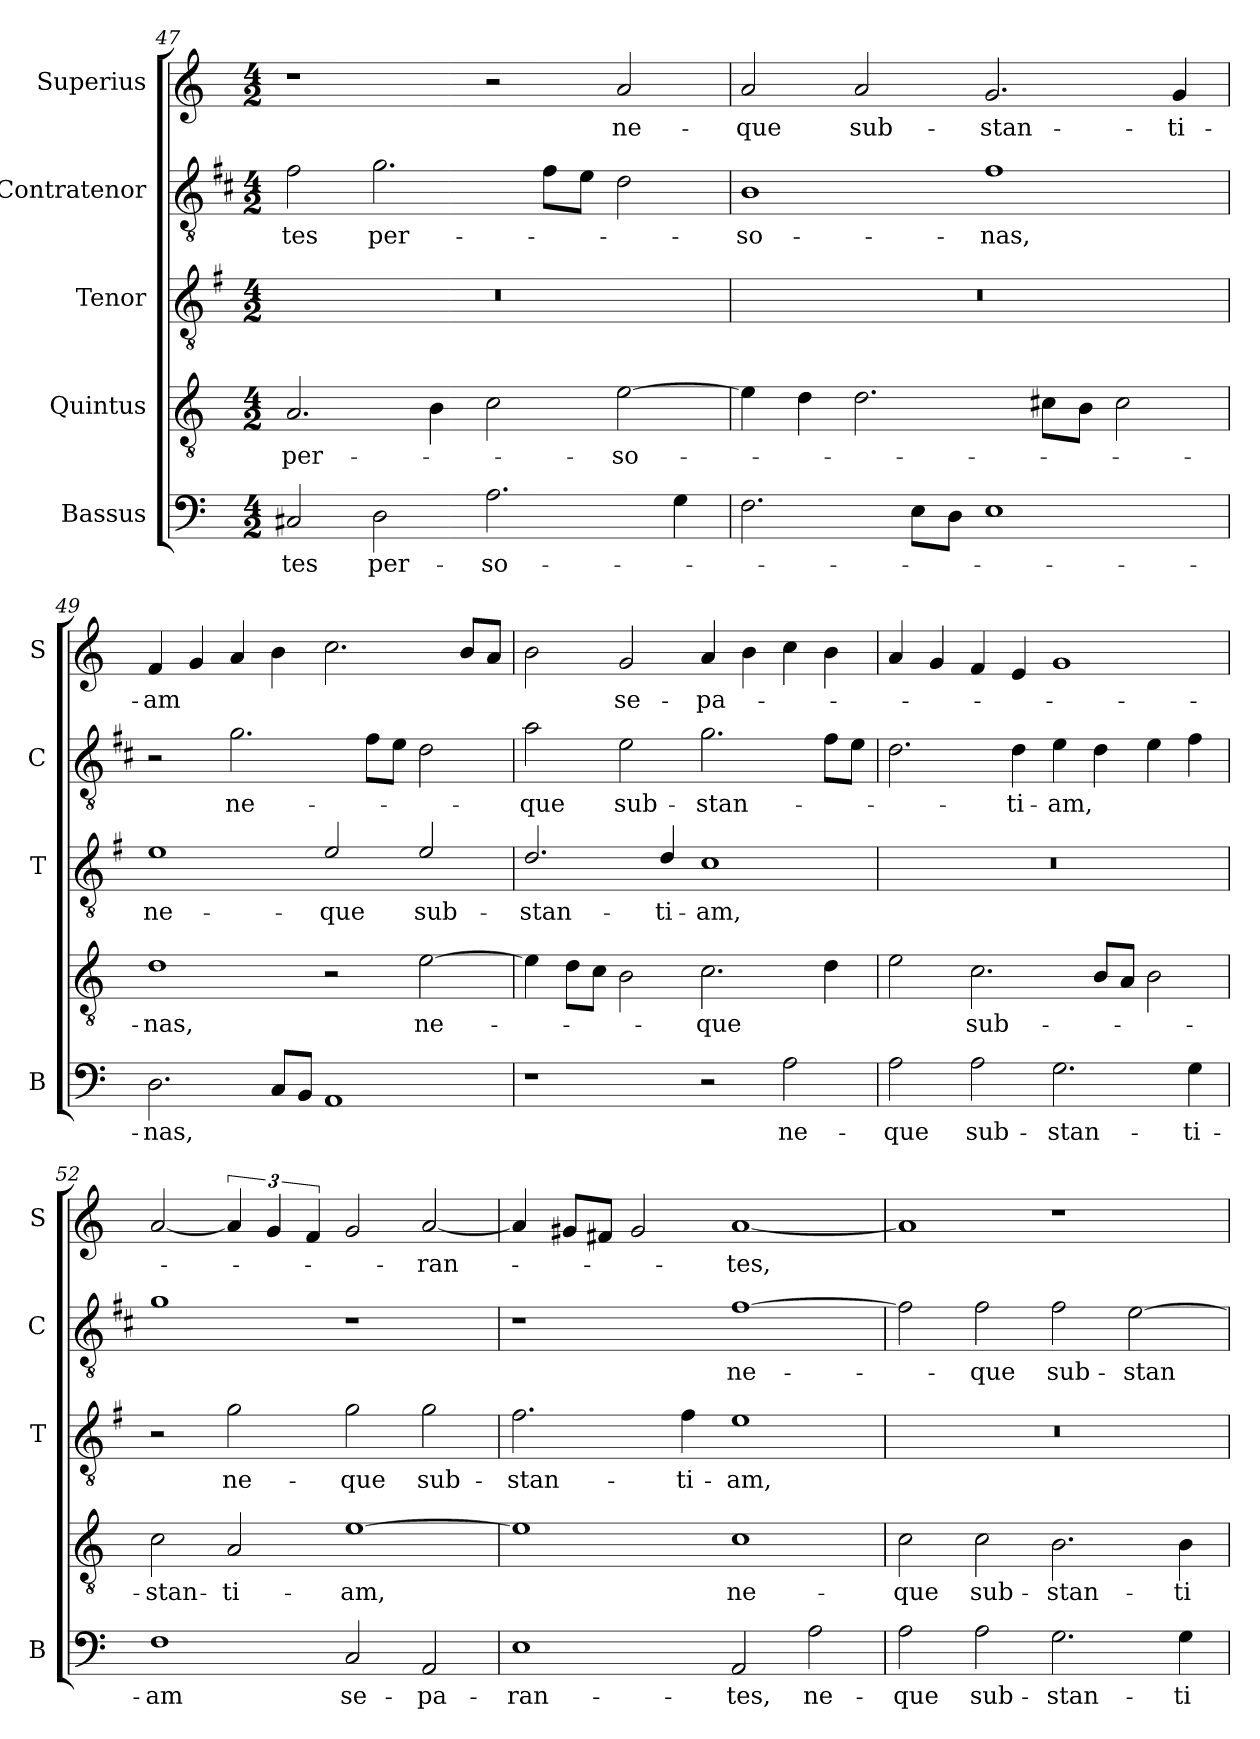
**kern	**text	**kern	**text	**kern	**text	**kern	**text	**kern	**text
*part5	*part5	*part4	*part4	*part3	*part3	*part2	*part2	*part1	*part1
*staff5	*staff5	*staff4	*staff4	*staff3	*staff3	*staff2	*staff2	*staff1	*staff1
*I"Bassus	*	*I"Quintus	*	*I"Tenor	*	*I"Contratenor	*	*I"Superius	*
*I'B	*	*	*	*I'T	*	*I'C	*	*I'S	*
*clefF4	*	*clefGv2	*	*clefGv2	*	*clefGv2	*	*clefG2	*
*	*	*	*	*ITrd4c7	*	*ITrd1c2	*	*	*
*k[]	*	*k[]	*	*k[]	*	*k[]	*	*k[]	*
*C:	*	*C:	*	*C:	*	*C:	*	*C:	*
*M4/2	*	*M4/2	*	*M4/2	*	*M4/2	*	*M4/2	*
=47	=47	=47	=47	=47	=47	=47	=47	=47	=47
!	!LO:LY:b	!	!LO:LY:b	!	!	!	!LO:LY:b	!	!
2C#X/	-tes	2.A/	per-	0r	.	2e\	-tes	1r	.
!	!LO:LY:b	!	!	!	!	!	!LO:LY:b	!	!
2D\	per-	.	.	.	.	2.f\	per-	.	.
.	.	4B\	.	.	.	.	.	.	.
!	!LO:LY:b	!	!	!	!	!	!	!	!
2.A\	-so-	2c\	.	.	.	.	.	2r	.
.	.	.	.	.	.	8e\L	.	.	.
.	.	.	.	.	.	8d\J	.	.	.
!	!	!	!LO:LY:b	!	!	!	!	!	!LO:LY:b
.	.	[2e\	-so-	.	.	2c\	.	2a/	ne-
4G\	.	.	.	.	.	.	.	.	.
!!LO:PB:g=z
=48	=48	=48	=48	=48	=48	=48	=48	=48	=48
!	!	!	!	!	!	!	!LO:LY:b	!	!LO:LY:b
2.F\	.	4e\]	.	0r	.	1A	-so-	2a/	-que
.	.	4d\	.	.	.	.	.	.	.
!	!	!	!	!	!	!	!	!	!LO:LY:b
.	.	2.d\	.	.	.	.	.	2a/	sub-
8E\L	.	.	.	.	.	.	.	.	.
8D\J	.	.	.	.	.	.	.	.	.
!	!	!	!	!	!	!	!LO:LY:b	!	!LO:LY:b
1E	.	.	.	.	.	1e	-nas,	2.g/	-stan-
.	.	8c#X\L	.	.	.	.	.	.	.
.	.	8B\J	.	.	.	.	.	.	.
.	.	2c#\	.	.	.	.	.	.	.
!	!	!	!	!	!	!	!	!	!LO:LY:b
.	.	.	.	.	.	.	.	4g/	-ti-
=49	=49	=49	=49	=49	=49	=49	=49	=49	=49
!	!LO:LY:b	!	!LO:LY:b	!	!LO:LY:b	!	!	!	!LO:LY:b
2.D\	-nas,	1d	-nas,	1A	ne-	2r	.	4f/	-am
.	.	.	.	.	.	.	.	4g/	.
!	!	!	!	!	!	!	!LO:LY:b	!	!
.	.	.	.	.	.	2.f\	ne-	4a/	.
8C/L	.	.	.	.	.	.	.	4b\	.
8BB/J	.	.	.	.	.	.	.	.	.
!	!	!	!	!	!LO:LY:b	!	!	!	!
1AA	.	2r	.	2A/	-que	.	.	2.cc\	.
.	.	.	.	.	.	8e\L	.	.	.
.	.	.	.	.	.	8d\J	.	.	.
!	!	!	!LO:LY:b	!	!LO:LY:b	!	!	!	!
.	.	[2e\	ne-	2A/	sub-	2c\	.	.	.
.	.	.	.	.	.	.	.	8b/L	.
.	.	.	.	.	.	.	.	8a/J	.
=50	=50	=50	=50	=50	=50	=50	=50	=50	=50
!	!	!	!	!	!LO:LY:b	!	!LO:LY:b	!	!
1r	.	4e\]	.	2.G/	-stan-	2g\	-que	2b\	.
.	.	8d\L	.	.	.	.	.	.	.
.	.	8c\J	.	.	.	.	.	.	.
!	!	!	!	!	!	!	!LO:LY:b	!	!LO:LY:b
.	.	2B\	.	.	.	2d\	sub-	2g/	se-
!	!	!	!	!	!LO:LY:b	!	!	!	!
.	.	.	.	4G/	-ti-	.	.	.	.
!	!	!	!LO:LY:b	!	!LO:LY:b	!	!LO:LY:b	!	!LO:LY:b
2r	.	2.c\	-que	1F	-am,	2.f\	-stan-	4a/	-pa-
.	.	.	.	.	.	.	.	4b\	.
!	!LO:LY:b	!	!	!	!	!	!	!	!
2A\	ne-	.	.	.	.	.	.	4cc\	.
.	.	4d\	.	.	.	8e\L	.	4b\	.
.	.	.	.	.	.	8d\J	.	.	.
=51	=51	=51	=51	=51	=51	=51	=51	=51	=51
!	!LO:LY:b	!	!	!	!	!	!	!	!
2A\	-que	2e\	.	0r	.	2.c\	.	4a/	.
.	.	.	.	.	.	.	.	4g/	.
!	!LO:LY:b	!	!LO:LY:b	!	!	!	!	!	!
2A\	sub-	2.c\	sub-	.	.	.	.	4f/	.
!	!	!	!	!	!	!	!LO:LY:b	!	!
.	.	.	.	.	.	4c\	-ti-	4e/	.
!	!LO:LY:b	!	!	!	!	!	!LO:LY:b	!	!
2.G\	-stan-	.	.	.	.	4d\	-am,	1g	.
.	.	8B/L	.	.	.	4c\	.	.	.
.	.	8A/J	.	.	.	.	.	.	.
.	.	2B\	.	.	.	4d\	.	.	.
!	!LO:LY:b	!	!	!	!	!	!	!	!
4G\	-ti-	.	.	.	.	4e\	.	.	.
=52	=52	=52	=52	=52	=52	=52	=52	=52	=52
!	!LO:LY:b	!	!LO:LY:b	!	!	!	!	!	!
1F	-am	2c\	-stan-	2r	.	1f	.	[2a/	.
!	!	!	!LO:LY:b	!	!LO:LY:b	!	!	!	!
.	.	2A/	-ti-	2c\	ne-	.	.	6a/]	.
.	.	.	.	.	.	.	.	6g/	.
.	.	.	.	.	.	.	.	6f/	.
!	!LO:LY:b	!	!LO:LY:b	!	!LO:LY:b	!	!	!	!
2C/	se-	[1e	-am,	2c\	-que	1r	.	2g/	.
!	!LO:LY:b	!	!	!	!LO:LY:b	!	!	!	!LO:LY:b
2AA/	-pa-	.	.	2c\	sub-	.	.	[2a/	-ran-
=53	=53	=53	=53	=53	=53	=53	=53	=53	=53
!	!LO:LY:b	!	!	!	!LO:LY:b	!	!	!	!
1E	-ran-	1e]	.	2.B\	-stan-	1r	.	4a/]	.
.	.	.	.	.	.	.	.	8g#X/L	.
.	.	.	.	.	.	.	.	8f#X/J	.
.	.	.	.	.	.	.	.	2g#/	.
!	!	!	!	!	!LO:LY:b	!	!	!	!
.	.	.	.	4B\	-ti-	.	.	.	.
!	!LO:LY:b	!	!LO:LY:b	!	!LO:LY:b	!	!LO:LY:b	!	!LO:LY:b
2AA/	-tes,	1c	ne-	1A	-am,	[1e	ne-	[1a	-tes,
!	!LO:LY:b	!	!	!	!	!	!	!	!
2A\	ne-	.	.	.	.	.	.	.	.
!!LO:LB:g=z
=54	=54	=54	=54	=54	=54	=54	=54	=54	=54
!	!LO:LY:b	!	!LO:LY:b	!	!	!	!	!	!
2A\	-que	2c\	-que	0r	.	2e\]	.	1a]	.
!	!LO:LY:b	!	!LO:LY:b	!	!	!	!LO:LY:b	!	!
2A\	sub-	2c\	sub-	.	.	2e\	-que	.	.
!	!LO:LY:b	!	!LO:LY:b	!	!	!	!LO:LY:b	!	!
2.G\	-stan-	2.B\	-stan-	.	.	2e\	sub-	1r	.
!	!	!	!	!	!	!	!LO:LY:b	!	!
.	.	.	.	.	.	[2d\	-stan-	.	.
!	!LO:LY:b	!	!LO:LY:b	!	!	!	!	!	!
4G\	-ti-	4B\	-ti-	.	.	.	.	.	.
=	=	=	=	=	=	=	=	=	=
*-	*-	*-	*-	*-	*-	*-	*-	*-	*-
